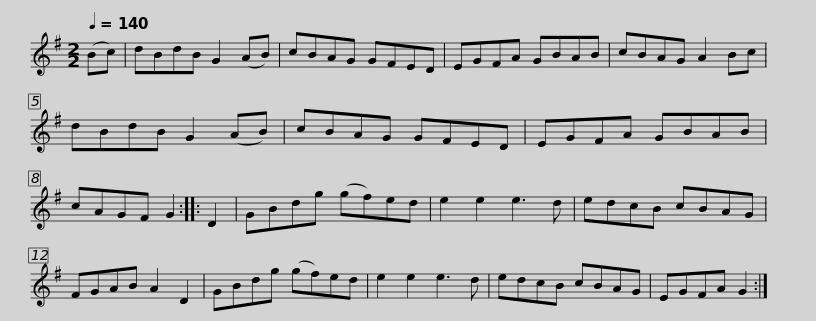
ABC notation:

X:1
L:1/8
Q:1/4=140
M:2/2
I:linebreak $
K:G
V:1 treble
V:1
 (Bc) | dBdB G2 (AB) | cBAG GFED | EGFA GBAB | cBAG A2 Bc | %5
 dBdB G2 (AB) |$ cBAG GFED | EGFA GBAB | cAGF G2 :: D2 | %10
 GBdg (gf)ed | e2 e2 e3 d | edcB cBAG |$ FGAB A2 D2 | GBdg (gf)ed | %15
 e2 e2 e3 d | edcB cBAG | EGFA G2 :| %18
